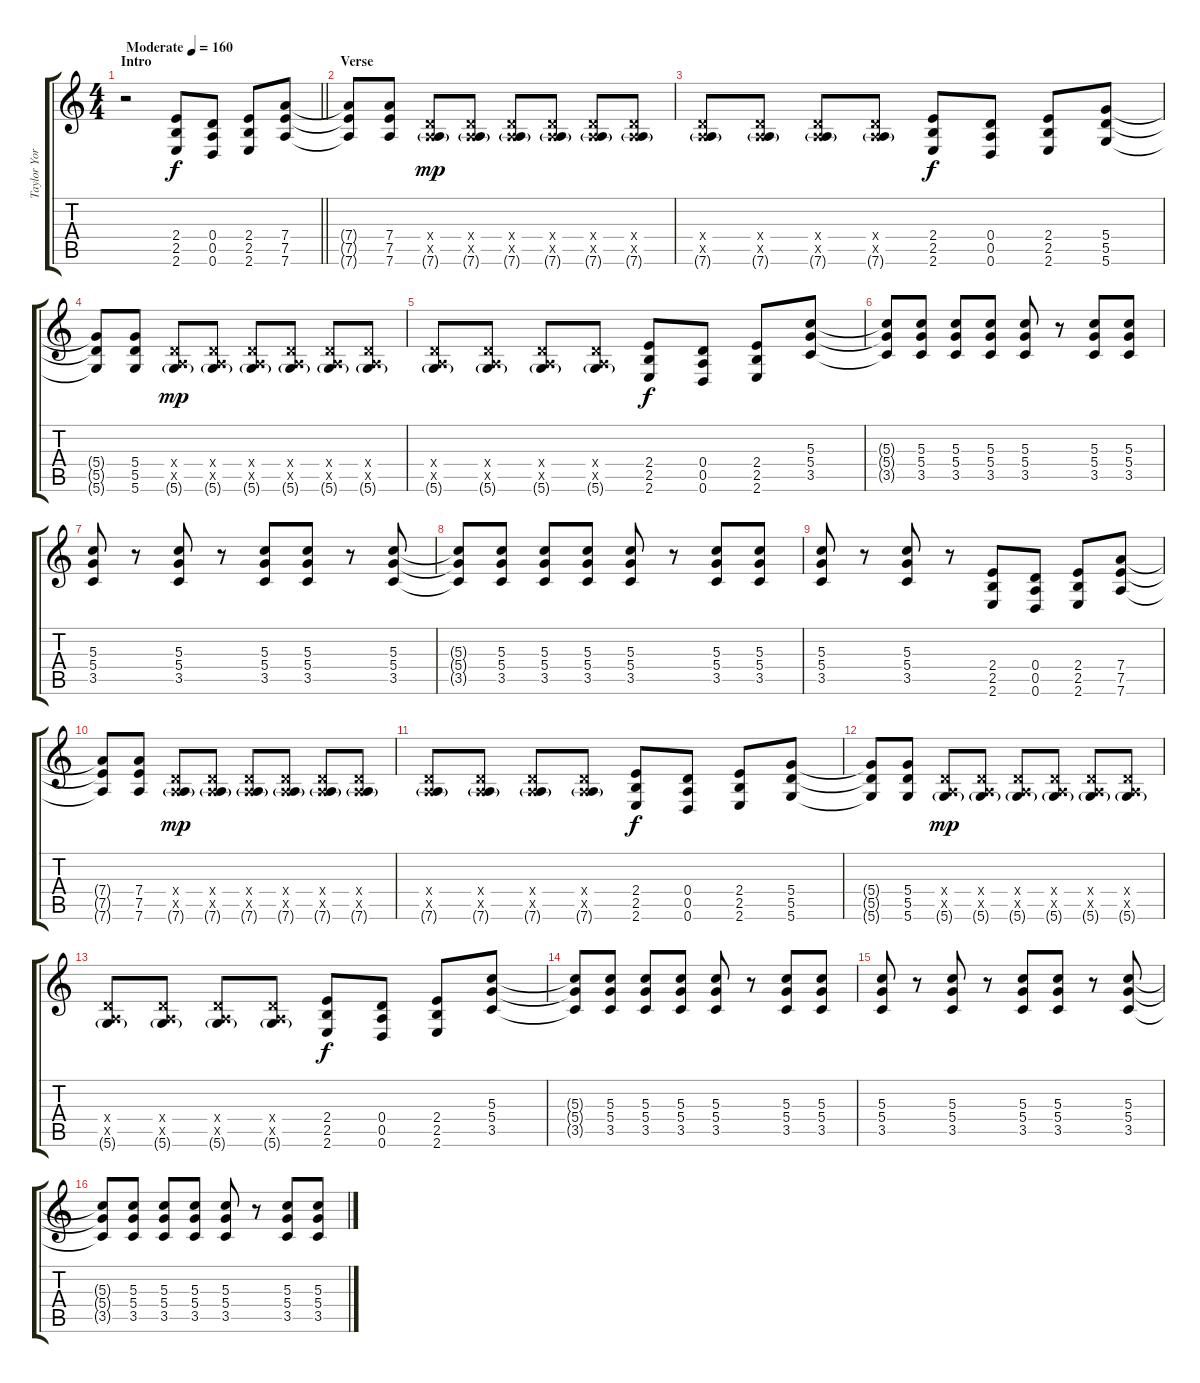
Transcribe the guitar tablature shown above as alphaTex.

\track ("Taylor York" "Taylor Yor") {instrument overdrivenguitar}
\staff {score tabs}
\tuning (E4 B3 G3 D3 A2 D2) {hide}
\ts (4 4)
\section ("" "Intro")
\tempo (160 "Moderate")
\clef g2
\barLineRight lightlight
\ks c
r.2{dy f instrument overdrivenguitar} (2.4 2.5 2.6).8 (0.4 0.5 0.6).8 (2.4 2.5 2.6).8 (7.4 7.5 7.6).8 |
\section ("" "Verse")
(7.4{t} 7.5{t} 7.6{t}).8 (7.4 7.5 7.6).8 (0.4{x} 0.5{x} 7.6{g}).8{dy mp} (0.4{x} 0.5{x} 7.6{g}).8 (0.4{x} 0.5{x} 7.6{g}).8 (0.4{x} 0.5{x} 7.6{g}).8 (0.4{x} 0.5{x} 7.6{g}).8 (0.4{x} 0.5{x} 7.6{g}).8 |
(0.4{x} 0.5{x} 7.6{g}).8 (0.4{x} 0.5{x} 7.6{g}).8 (0.4{x} 0.5{x} 7.6{g}).8 (0.4{x} 0.5{x} 7.6{g}).8 (2.4 2.5 2.6).8{dy f} (0.4 0.5 0.6).8 (2.4 2.5 2.6).8 (5.4 5.5 5.6).8 |
(5.4{t} 5.5{t} 5.6{t}).8 (5.4 5.5 5.6).8 (0.4{x} 0.5{x} 5.6{g}).8{dy mp} (0.4{x} 0.5{x} 5.6{g}).8 (0.4{x} 0.5{x} 5.6{g}).8 (0.4{x} 0.5{x} 5.6{g}).8 (0.4{x} 0.5{x} 5.6{g}).8 (0.4{x} 0.5{x} 5.6{g}).8 |
(0.4{x} 0.5{x} 5.6{g}).8 (0.4{x} 0.5{x} 5.6{g}).8 (0.4{x} 0.5{x} 5.6{g}).8 (0.4{x} 0.5{x} 5.6{g}).8 (2.4 2.5 2.6).8{dy f} (0.4 0.5 0.6).8 (2.4 2.5 2.6).8 (5.3 5.4 3.5).8 |
(5.3{t} 5.4{t} 3.5{t}).8 (5.3 5.4 3.5).8 (5.3 5.4 3.5).8 (5.3 5.4 3.5).8 (5.3 5.4 3.5).8 r.8 (5.3 5.4 3.5).8 (5.3 5.4 3.5).8 |
(5.3 5.4 3.5).8 r.8 (5.3 5.4 3.5).8 r.8 (5.3 5.4 3.5).8 (5.3 5.4 3.5).8 r.8 (5.3 5.4 3.5).8 |
(5.3{t} 5.4{t} 3.5{t}).8 (5.3 5.4 3.5).8 (5.3 5.4 3.5).8 (5.3 5.4 3.5).8 (5.3 5.4 3.5).8 r.8 (5.3 5.4 3.5).8 (5.3 5.4 3.5).8 |
(5.3 5.4 3.5).8 r.8 (5.3 5.4 3.5).8 r.8 (2.4 2.5 2.6).8 (0.4 0.5 0.6).8 (2.4 2.5 2.6).8 (7.4 7.5 7.6).8 |
(7.4{t} 7.5{t} 7.6{t}).8 (7.4 7.5 7.6).8 (0.4{x} 0.5{x} 7.6{g}).8{dy mp} (0.4{x} 0.5{x} 7.6{g}).8 (0.4{x} 0.5{x} 7.6{g}).8 (0.4{x} 0.5{x} 7.6{g}).8 (0.4{x} 0.5{x} 7.6{g}).8 (0.4{x} 0.5{x} 7.6{g}).8 |
(0.4{x} 0.5{x} 7.6{g}).8 (0.4{x} 0.5{x} 7.6{g}).8 (0.4{x} 0.5{x} 7.6{g}).8 (0.4{x} 0.5{x} 7.6{g}).8 (2.4 2.5 2.6).8{dy f} (0.4 0.5 0.6).8 (2.4 2.5 2.6).8 (5.4 5.5 5.6).8 |
(5.4{t} 5.5{t} 5.6{t}).8 (5.4 5.5 5.6).8 (0.4{x} 0.5{x} 5.6{g}).8{dy mp} (0.4{x} 0.5{x} 5.6{g}).8 (0.4{x} 0.5{x} 5.6{g}).8 (0.4{x} 0.5{x} 5.6{g}).8 (0.4{x} 0.5{x} 5.6{g}).8 (0.4{x} 0.5{x} 5.6{g}).8 |
(0.4{x} 0.5{x} 5.6{g}).8 (0.4{x} 0.5{x} 5.6{g}).8 (0.4{x} 0.5{x} 5.6{g}).8 (0.4{x} 0.5{x} 5.6{g}).8 (2.4 2.5 2.6).8{dy f} (0.4 0.5 0.6).8 (2.4 2.5 2.6).8 (5.3 5.4 3.5).8 |
(5.3{t} 5.4{t} 3.5{t}).8 (5.3 5.4 3.5).8 (5.3 5.4 3.5).8 (5.3 5.4 3.5).8 (5.3 5.4 3.5).8 r.8 (5.3 5.4 3.5).8 (5.3 5.4 3.5).8 |
(5.3 5.4 3.5).8 r.8 (5.3 5.4 3.5).8 r.8 (5.3 5.4 3.5).8 (5.3 5.4 3.5).8 r.8 (5.3 5.4 3.5).8 |
(5.3{t} 5.4{t} 3.5{t}).8 (5.3 5.4 3.5).8 (5.3 5.4 3.5).8 (5.3 5.4 3.5).8 (5.3 5.4 3.5).8 r.8 (5.3 5.4 3.5).8 (5.3 5.4 3.5).8
